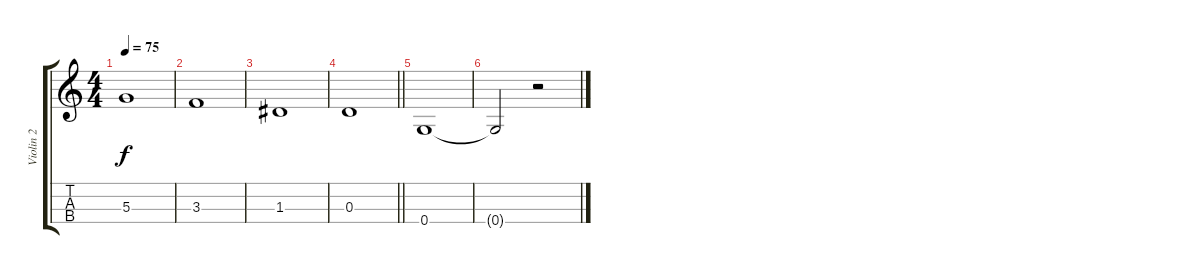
\track ("Violin 2" "Violin 2") {instrument stringensemble1}
\staff {score tabs}
\tuning (E5 A4 D4 G3) {hide}
\ts (4 4)
\tempo 75
\clef g2
\ks c
5.3.1{dy f} |
3.3.1 |
1.3.1 |
\barLineRight lightlight
0.3.1 |
0.4.1 |
0.4{t}.2 r.2
